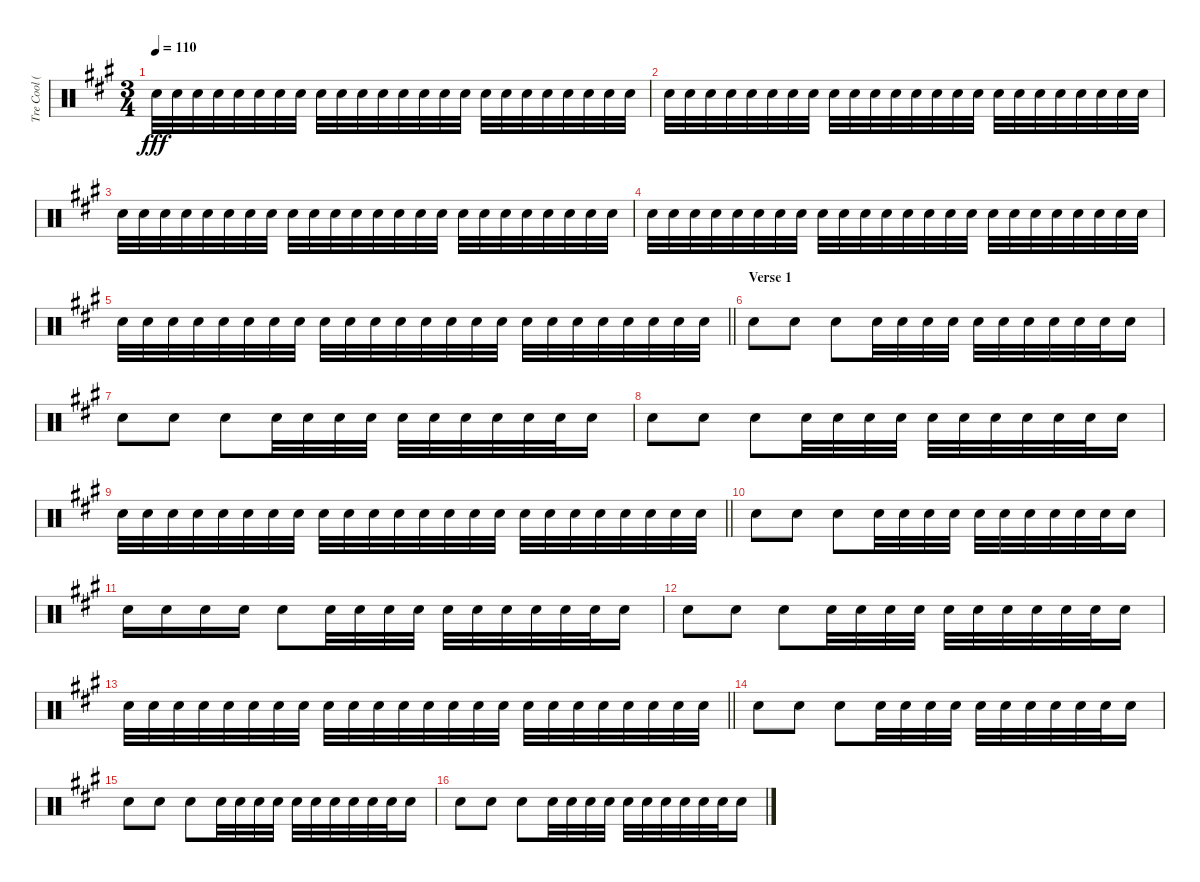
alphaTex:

\track ("Tre Cool (Drums)" "Tre Cool (") {instrument percussion}
\staff {score}
\articulation defaults
\ts (3 4)
\tempo 110
\clef neutral
\ks a "Electric Snare (hit)".32{dy fff} "Electric Snare (hit)".32 "Electric Snare (hit)".32 "Electric Snare (hit)".32 "Electric Snare (hit)".32 "Electric Snare (hit)".32 "Electric Snare (hit)".32 "Electric Snare (hit)".32 "Electric Snare (hit)".32 "Electric Snare (hit)".32 "Electric Snare (hit)".32 "Electric Snare (hit)".32 "Electric Snare (hit)".32 "Electric Snare (hit)".32 "Electric Snare (hit)".32 "Electric Snare (hit)".32 "Electric Snare (hit)".32 "Electric Snare (hit)".32 "Electric Snare (hit)".32 "Electric Snare (hit)".32 "Electric Snare (hit)".32 "Electric Snare (hit)".32 "Electric Snare (hit)".32 "Electric Snare (hit)".32
|
"Electric Snare (hit)".32 "Electric Snare (hit)".32 "Electric Snare (hit)".32 "Electric Snare (hit)".32 "Electric Snare (hit)".32 "Electric Snare (hit)".32 "Electric Snare (hit)".32 "Electric Snare (hit)".32 "Electric Snare (hit)".32 "Electric Snare (hit)".32 "Electric Snare (hit)".32 "Electric Snare (hit)".32 "Electric Snare (hit)".32 "Electric Snare (hit)".32 "Electric Snare (hit)".32 "Electric Snare (hit)".32 "Electric Snare (hit)".32 "Electric Snare (hit)".32 "Electric Snare (hit)".32 "Electric Snare (hit)".32 "Electric Snare (hit)".32 "Electric Snare (hit)".32 "Electric Snare (hit)".32 "Electric Snare (hit)".32 |
"Electric Snare (hit)".32 "Electric Snare (hit)".32 "Electric Snare (hit)".32 "Electric Snare (hit)".32 "Electric Snare (hit)".32 "Electric Snare (hit)".32 "Electric Snare (hit)".32 "Electric Snare (hit)".32 "Electric Snare (hit)".32 "Electric Snare (hit)".32 "Electric Snare (hit)".32 "Electric Snare (hit)".32 "Electric Snare (hit)".32 "Electric Snare (hit)".32 "Electric Snare (hit)".32 "Electric Snare (hit)".32 "Electric Snare (hit)".32 "Electric Snare (hit)".32 "Electric Snare (hit)".32 "Electric Snare (hit)".32 "Electric Snare (hit)".32 "Electric Snare (hit)".32 "Electric Snare (hit)".32 "Electric Snare (hit)".32 |
"Electric Snare (hit)".32 "Electric Snare (hit)".32 "Electric Snare (hit)".32 "Electric Snare (hit)".32 "Electric Snare (hit)".32 "Electric Snare (hit)".32 "Electric Snare (hit)".32 "Electric Snare (hit)".32 "Electric Snare (hit)".32 "Electric Snare (hit)".32 "Electric Snare (hit)".32 "Electric Snare (hit)".32 "Electric Snare (hit)".32 "Electric Snare (hit)".32 "Electric Snare (hit)".32 "Electric Snare (hit)".32 "Electric Snare (hit)".32 "Electric Snare (hit)".32 "Electric Snare (hit)".32 "Electric Snare (hit)".32 "Electric Snare (hit)".32 "Electric Snare (hit)".32 "Electric Snare (hit)".32 "Electric Snare (hit)".32 |
\barLineRight lightlight "Electric Snare (hit)".32 "Electric Snare (hit)".32 "Electric Snare (hit)".32 "Electric Snare (hit)".32 "Electric Snare (hit)".32 "Electric Snare (hit)".32 "Electric Snare (hit)".32 "Electric Snare (hit)".32 "Electric Snare (hit)".32 "Electric Snare (hit)".32 "Electric Snare (hit)".32 "Electric Snare (hit)".32 "Electric Snare (hit)".32 "Electric Snare (hit)".32 "Electric Snare (hit)".32 "Electric Snare (hit)".32 "Electric Snare (hit)".32 "Electric Snare (hit)".32 "Electric Snare (hit)".32 "Electric Snare (hit)".32 "Electric Snare (hit)".32 "Electric Snare (hit)".32 "Electric Snare (hit)".32 "Electric Snare (hit)".32
|
\section ("" "Verse 1")
"Electric Snare (hit)".8 "Electric Snare (hit)".8 "Electric Snare (hit)".8 "Electric Snare (hit)".32 "Electric Snare (hit)".32 "Electric Snare (hit)".32 "Electric Snare (hit)".32 "Electric Snare (hit)".32 "Electric Snare (hit)".32 "Electric Snare (hit)".32 "Electric Snare (hit)".32 "Electric Snare (hit)".32 "Electric Snare (hit)".32 "Electric Snare (hit)".16 |
"Electric Snare (hit)".8 "Electric Snare (hit)".8 "Electric Snare (hit)".8 "Electric Snare (hit)".32 "Electric Snare (hit)".32 "Electric Snare (hit)".32 "Electric Snare (hit)".32 "Electric Snare (hit)".32 "Electric Snare (hit)".32 "Electric Snare (hit)".32 "Electric Snare (hit)".32 "Electric Snare (hit)".32 "Electric Snare (hit)".32 "Electric Snare (hit)".16 |
"Electric Snare (hit)".8 "Electric Snare (hit)".8 "Electric Snare (hit)".8 "Electric Snare (hit)".32 "Electric Snare (hit)".32 "Electric Snare (hit)".32 "Electric Snare (hit)".32 "Electric Snare (hit)".32 "Electric Snare (hit)".32 "Electric Snare (hit)".32 "Electric Snare (hit)".32 "Electric Snare (hit)".32 "Electric Snare (hit)".32 "Electric Snare (hit)".16 |
\barLineRight lightlight "Electric Snare (hit)".32 "Electric Snare (hit)".32 "Electric Snare (hit)".32 "Electric Snare (hit)".32 "Electric Snare (hit)".32 "Electric Snare (hit)".32 "Electric Snare (hit)".32 "Electric Snare (hit)".32 "Electric Snare (hit)".32 "Electric Snare (hit)".32 "Electric Snare (hit)".32 "Electric Snare (hit)".32 "Electric Snare (hit)".32 "Electric Snare (hit)".32 "Electric Snare (hit)".32 "Electric Snare (hit)".32 "Electric Snare (hit)".32 "Electric Snare (hit)".32 "Electric Snare (hit)".32 "Electric Snare (hit)".32 "Electric Snare (hit)".32 "Electric Snare (hit)".32 "Electric Snare (hit)".32 "Electric Snare (hit)".32
|
"Electric Snare (hit)".8 "Electric Snare (hit)".8 "Electric Snare (hit)".8 "Electric Snare (hit)".32 "Electric Snare (hit)".32 "Electric Snare (hit)".32 "Electric Snare (hit)".32 "Electric Snare (hit)".32 "Electric Snare (hit)".32 "Electric Snare (hit)".32 "Electric Snare (hit)".32 "Electric Snare (hit)".32 "Electric Snare (hit)".32 "Electric Snare (hit)".16 |
"Electric Snare (hit)".16 "Electric Snare (hit)".16 "Electric Snare (hit)".16 "Electric Snare (hit)".16 "Electric Snare (hit)".8 "Electric Snare (hit)".32 "Electric Snare (hit)".32 "Electric Snare (hit)".32 "Electric Snare (hit)".32 "Electric Snare (hit)".32 "Electric Snare (hit)".32 "Electric Snare (hit)".32 "Electric Snare (hit)".32 "Electric Snare (hit)".32 "Electric Snare (hit)".32 "Electric Snare (hit)".16 |
"Electric Snare (hit)".8 "Electric Snare (hit)".8 "Electric Snare (hit)".8 "Electric Snare (hit)".32 "Electric Snare (hit)".32 "Electric Snare (hit)".32 "Electric Snare (hit)".32 "Electric Snare (hit)".32 "Electric Snare (hit)".32 "Electric Snare (hit)".32 "Electric Snare (hit)".32 "Electric Snare (hit)".32 "Electric Snare (hit)".32 "Electric Snare (hit)".16 |
\barLineRight lightlight "Electric Snare (hit)".32 "Electric Snare (hit)".32 "Electric Snare (hit)".32 "Electric Snare (hit)".32 "Electric Snare (hit)".32 "Electric Snare (hit)".32 "Electric Snare (hit)".32 "Electric Snare (hit)".32 "Electric Snare (hit)".32 "Electric Snare (hit)".32 "Electric Snare (hit)".32 "Electric Snare (hit)".32 "Electric Snare (hit)".32 "Electric Snare (hit)".32 "Electric Snare (hit)".32 "Electric Snare (hit)".32 "Electric Snare (hit)".32 "Electric Snare (hit)".32 "Electric Snare (hit)".32 "Electric Snare (hit)".32 "Electric Snare (hit)".32 "Electric Snare (hit)".32 "Electric Snare (hit)".32 "Electric Snare (hit)".32
|
"Electric Snare (hit)".8 "Electric Snare (hit)".8 "Electric Snare (hit)".8 "Electric Snare (hit)".32 "Electric Snare (hit)".32 "Electric Snare (hit)".32 "Electric Snare (hit)".32 "Electric Snare (hit)".32 "Electric Snare (hit)".32 "Electric Snare (hit)".32 "Electric Snare (hit)".32 "Electric Snare (hit)".32 "Electric Snare (hit)".32 "Electric Snare (hit)".16 |
"Electric Snare (hit)".8 "Electric Snare (hit)".8 "Electric Snare (hit)".8 "Electric Snare (hit)".32 "Electric Snare (hit)".32 "Electric Snare (hit)".32 "Electric Snare (hit)".32 "Electric Snare (hit)".32 "Electric Snare (hit)".32 "Electric Snare (hit)".32 "Electric Snare (hit)".32 "Electric Snare (hit)".32 "Electric Snare (hit)".32 "Electric Snare (hit)".16 |
"Electric Snare (hit)".8 "Electric Snare (hit)".8 "Electric Snare (hit)".8 "Electric Snare (hit)".32 "Electric Snare (hit)".32 "Electric Snare (hit)".32 "Electric Snare (hit)".32 "Electric Snare (hit)".32 "Electric Snare (hit)".32 "Electric Snare (hit)".32 "Electric Snare (hit)".32 "Electric Snare (hit)".32 "Electric Snare (hit)".32 "Electric Snare (hit)".16
